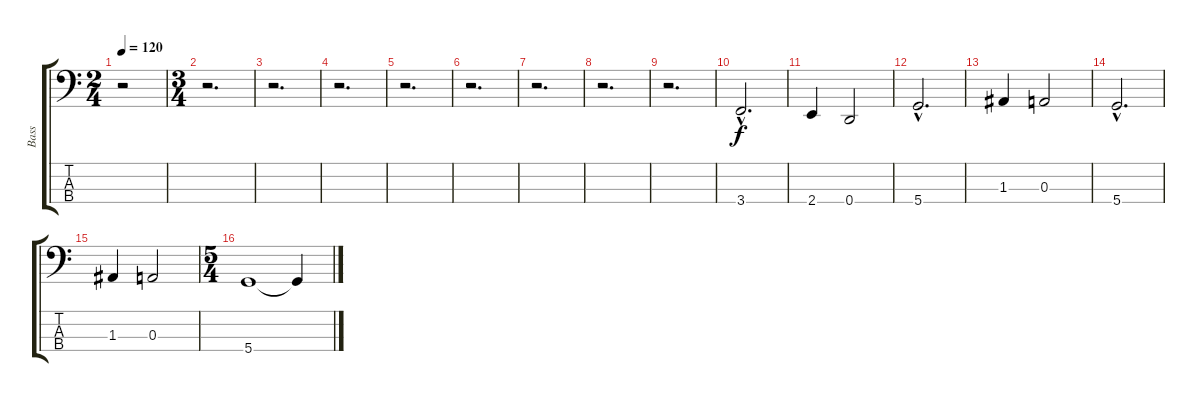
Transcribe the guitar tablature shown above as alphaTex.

\track ("Bass" "Bass") {instrument electricbasspick}
\staff {score tabs}
\tuning (G2 D2 A1 D1) {hide}
\ts (2 4)
\tempo 120
\clef f4
\ks c
r.2{dy f} |
\ts (3 4)
r.2{d} |
r.2{d} |
r.2{d} |
r.2{d} |
r.2{d} |
r.2{d} |
r.2{d} |
r.2{d} |
3.4{hac}.2{d} |
2.4.4 0.4.2 |
5.4{hac}.2{d} |
1.3.4 0.3.2 |
5.4{hac}.2{d} |
1.3.4 0.3.2 |
\ts (5 4)
5.4.1 5.4{t}.4
